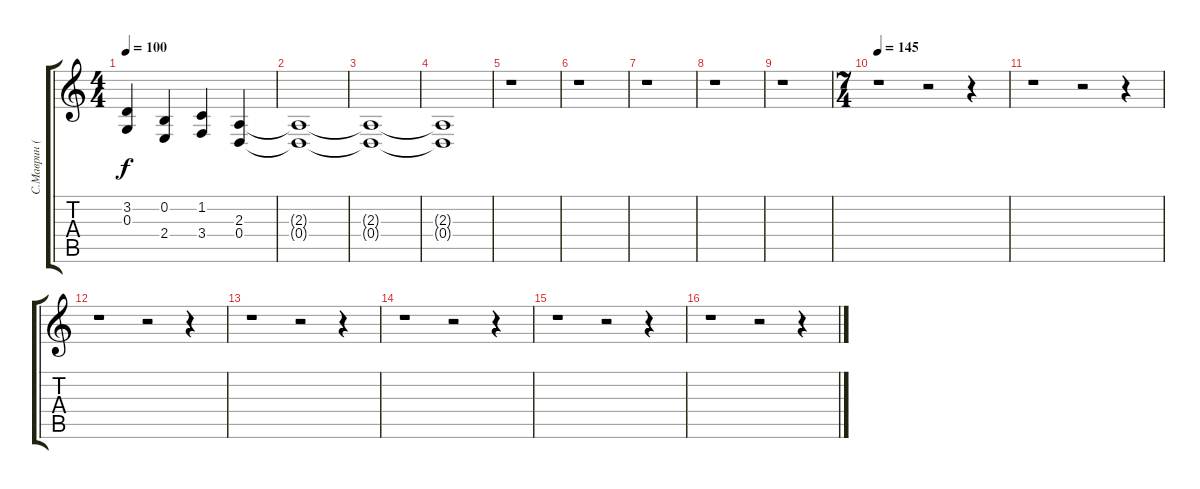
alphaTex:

\track ("С.Маврин (синтезатор)" "С.Маврин (") {instrument choiraahs}
\staff {score tabs}
\tuning (E4 B3 G3 D3 A2 E2) {hide}
\ts (4 4)
\tempo 100
\clef g2
\ks c
(3.2 0.3).4{dy f} (0.2 2.4).4 (1.2 3.4).4 (2.3 0.4).4 |
(2.3{t} 0.4{t}).1 |
(2.3{t} 0.4{t}).1 |
(2.3{t} 0.4{t}).1 |
r.1 |
r.1 |
r.1 |
r.1 |
r.1 |
\ts (7 4)
\tempo 145
r.1 r.2 r.4 |
r.1 r.2 r.4 |
r.1 r.2 r.4 |
r.1 r.2 r.4 |
r.1 r.2 r.4 |
r.1 r.2 r.4 |
r.1 r.2 r.4
